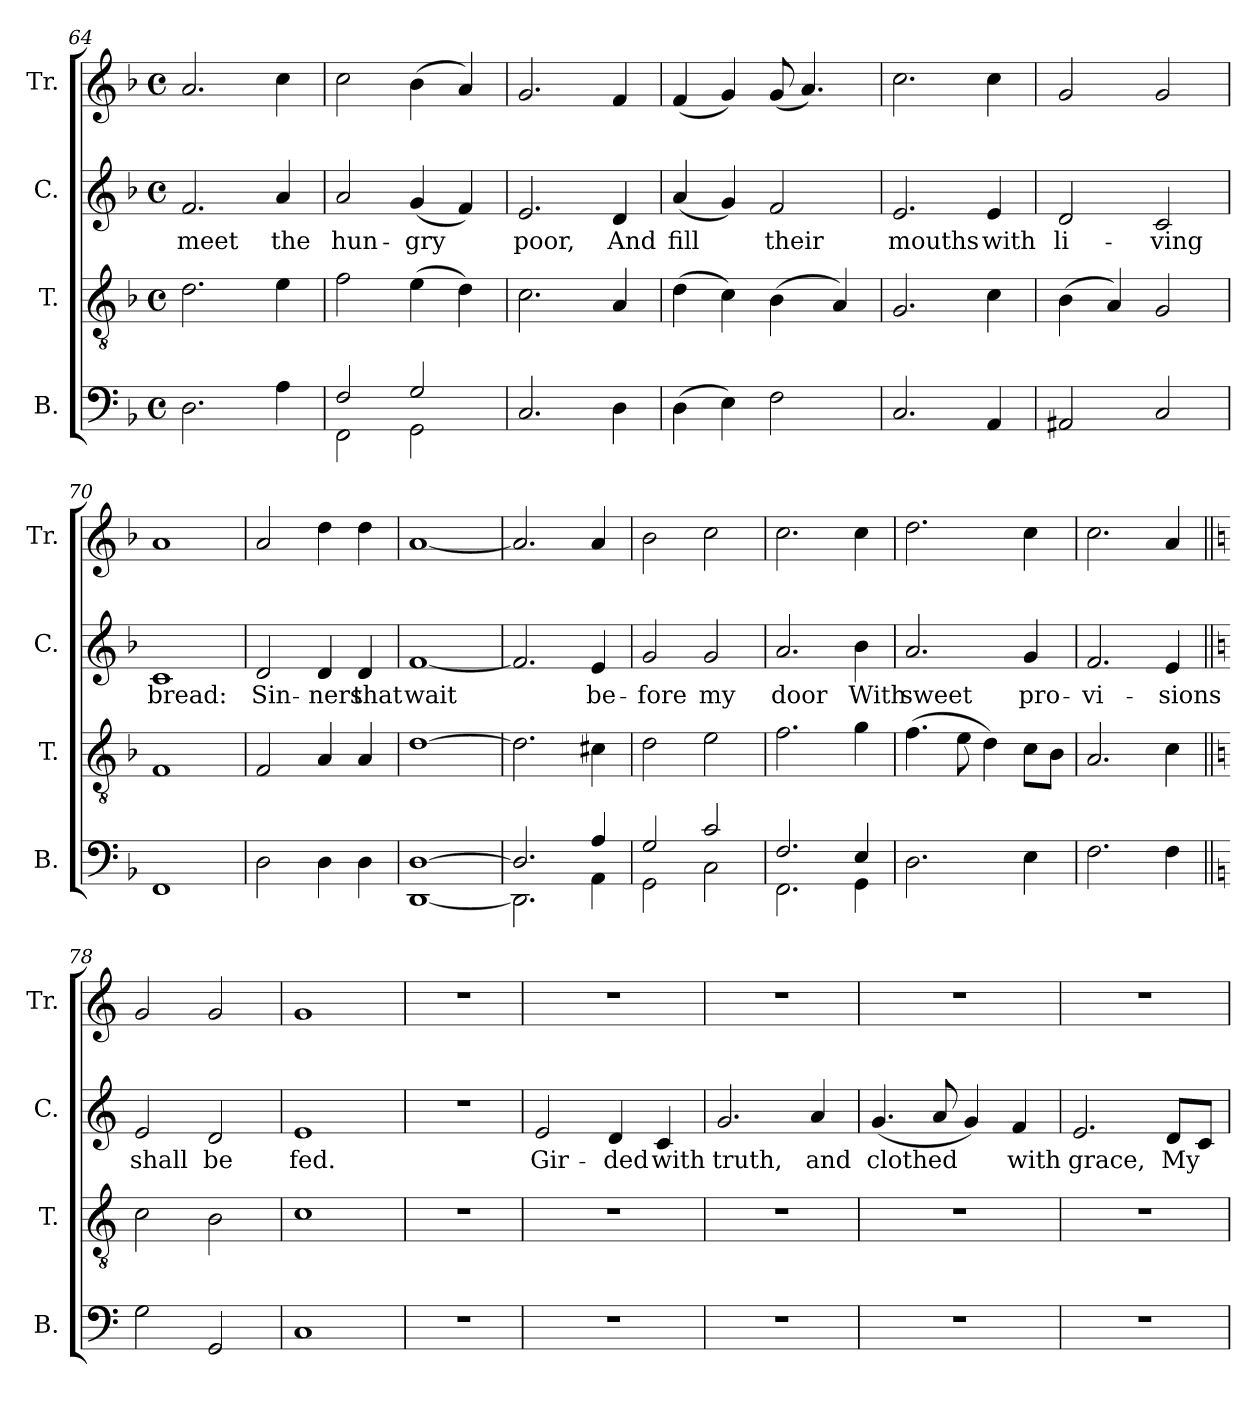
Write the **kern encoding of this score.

**kern	**kern	**kern	**text	**kern
*part4	*part3	*part2	*part2	*part1
*staff4	*staff3	*staff2	*staff2	*staff1
*I"B.	*I"T.	*I"C.	*	*I"Tr.
*I'B.	*I'T.	*I'C.	*	*I'Tr.
*clefF4	*clefGv2	*clefG2	*	*clefG2
*k[b-]	*k[b-]	*k[b-]	*	*k[b-]
*M4/4	*M4/4	*M4/4	*	*M4/4
*met(c)	*met(c)	*met(c)	*	*met(c)
=64	=64	=64	=64	=64
2.D\	2.d\	2.f/	meet	2.a/
4A\	4e\	4a/	the	4cc\
=65	=65	=65	=65	=65
*^	*	*	*	*
2F/	2FF\	2f\	2a/	hun-	2cc\
2G/	2GG\	(4e\	(4g/	-gry	(4b-\
.	.	4d\)	4f/)	.	4a/)
*v	*v	*	*	*	*
=66	=66	=66	=66	=66
2.C/	2.c\	2.e/	poor,	2.g/
4D\	4A/	4d/	And	4f/
=67	=67	=67	=67	=67
(4D\	(4d\	(4a/	fill	(4f/
4E\)	4c\)	4g/)	.	4g/)
2F\	(4B-\	2f/	their	(8g/
.	.	.	.	4.a/)
.	4A/)	.	.	.
=68	=68	=68	=68	=68
2.C/	2.G/	2.e/	mouths	2.cc\
4AA/	4c\	4e/	with	4cc\
=69	=69	=69	=69	=69
2AA#X/	(4B-\	2d/	li-	2g/
.	4A/)	.	.	.
2C/	2G/	2c/	-ving	2g/
=70	=70	=70	=70	=70
1FF	1F	1c	bread:	1a
=71	=71	=71	=71	=71
2D\	2F/	2d/	Sin-	2a/
4D\	4A/	4d/	-ners	4dd\
4D\	4A/	4d/	that	4dd\
=72	=72	=72	=72	=72
*^	*	*	*	*
[1D	[1DD	[1d	[1f	wait	[1a
=73	=73	=73	=73	=73	=73
2.D/]	2.DD\]	2.d\]	2.f/]	.	2.a/]
4A/	4AA\	4c#X\	4e/	be-	4a/
=74	=74	=74	=74	=74	=74
2G/	2GG\	2d\	2g/	-fore	2b-\
2c/	2C\	2e\	2g/	my	2cc\
!!LO:PB:g=z
=75	=75	=75	=75	=75	=75
2.F/	2.FF\	2.f\	2.a/	door	2.cc\
4E/	4GG\	4g\	4b-\	With	4cc\
*v	*v	*	*	*	*
=76	=76	=76	=76	=76
2.D\	(4.f\	2.a/	sweet	2.dd\
.	8e\	.	.	.
.	4d\)	.	.	.
4E\	8c\L	4g/	pro-	4cc\
.	8B-\J	.	.	.
=77	=77	=77	=77	=77
2.F\	2.A/	2.f/	-vi-	2.cc\
4F\	4c\	4e/	-sions	4a/
=78||	=78||	=78||	=78||	=78||
*k[]	*k[]	*k[]	*	*k[]
2G\	2c\	2e/	shall	2g/
2GG/	2B\	2d/	be	2g/
=79	=79	=79	=79	=79
1C	1c	1e	fed.	1g
=80	=80	=80	=80	=80
1r	1r	1r	.	1r
=81	=81	=81	=81	=81
1r	1r	2e/	Gir-	1r
.	.	4d/	-ded	.
.	.	4c/	with	.
=82	=82	=82	=82	=82
1r	1r	2.g/	truth,	1r
.	.	4a/	and	.
=83	=83	=83	=83	=83
1r	1r	(4.g/	clothed	1r
.	.	8a/	.	.
.	.	4g/)	.	.
.	.	4f/	with	.
=84	=84	=84	=84	=84
1r	1r	2.e/	grace,	1r
.	.	8d/L	My	.
.	.	8c/J	.	.
=	=	=	=	=
*-	*-	*-	*-	*-
